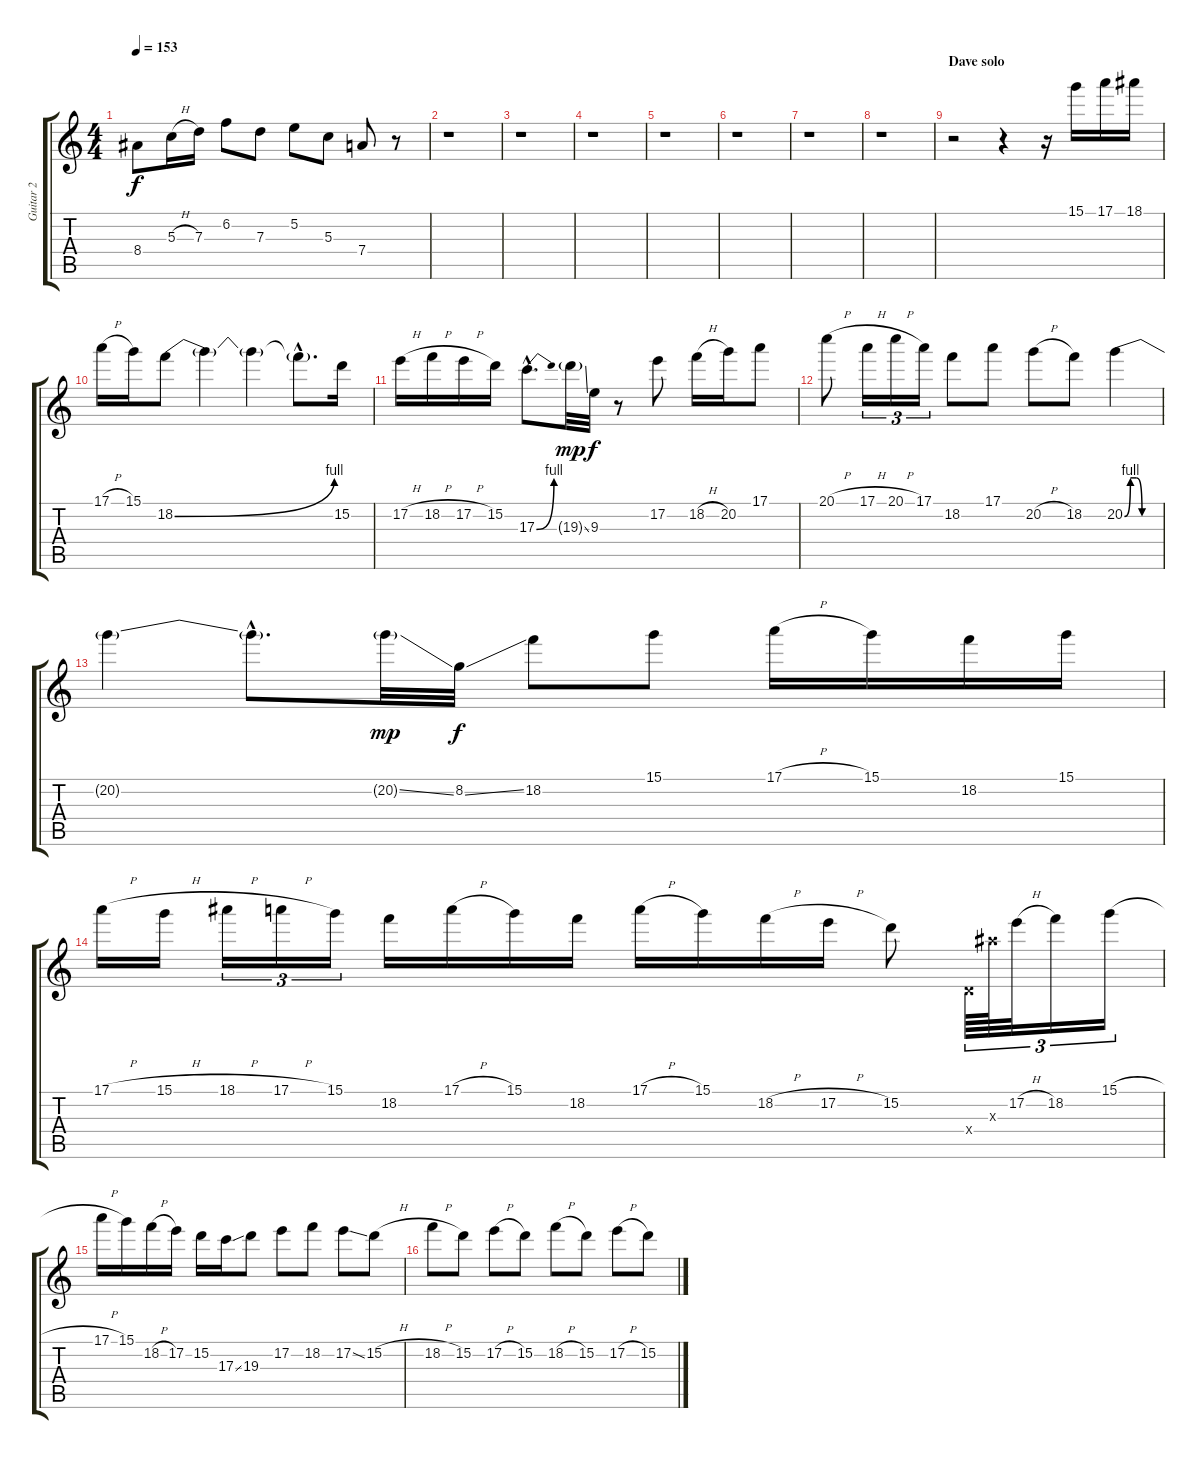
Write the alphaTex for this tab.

\track ("Guitar 2" "Guitar 2") {instrument distortionguitar}
\staff {score tabs}
\tuning (E4 B3 G3 D3 A2 E2) {hide}
\ts (4 4)
\tempo 153
\clef g2
\ks c
8.4{t}.8{dy f} 5.3{h}.16 7.3.16 6.2.8 7.3.8 5.2.8 5.3.8 7.4.8 r.8 |
r.1 |
r.1 |
r.1 |
r.1 |
r.1 |
r.1 |
r.1 |
\section ("" "Dave solo")
r.2 r.4 r.16 15.1.16 17.1.16 18.1.16 |
17.1{h}.16 15.1.16 18.2{be (bend 0 0 60 4)}.8 18.2{t}.4 18.2{t}.4 18.2{hac t}.8{d} 15.2.16 |
17.2{h}.16 18.2{h}.16 17.2{h}.16 15.2.16 17.3{be (bend 0 0 60 4) hac}.8{d} 19.3{ss g}.32{dy mp} 9.3.32{dy f} r.8 17.2.8 18.2{h}.16 20.2.16 17.1.8 |
20.1{h}.8 17.1{h}.16{tu (3 2)} 20.1{h}.16{tu (3 2)} 17.1.16{tu (3 2)} 18.2.8 17.1.8 20.2{h}.8 18.2.8 20.2{be (custom 0 0 10 4 20 4 30 0 60 0)}.4 |
20.2{t}.4 20.2{hac t}.8{d} 20.2{ss g}.32{dy mp} 8.2{ss}.32{dy f} 18.2.8 15.1.8 17.1{h}.16 15.1.16 18.2.16 15.1.16 |
17.1{h}.16 15.1{h}.16 18.1{h}.16{tu (3 2)} 17.1{h}.16{tu (3 2)} 15.1.16{tu (3 2)} 18.2.16 17.1{h}.16 15.1.16 18.2.16 17.1{h}.16 15.1.16 18.2{h}.16 17.2{h}.16 15.2.8 0.4{x}.64{tu (3 2)} 15.3{x}.64{tu (3 2)} 17.2{h}.32{tu (3 2)} 18.2.16{tu (3 2)} 15.1{h}.16{tu (3 2)} |
17.1{h}.16 15.1.16 18.2{h}.16 17.2.16 15.2.16 17.3{ss}.16 19.3.8 17.2.8 18.2.8 17.2{ss}.8 15.2{h}.8 |
18.2{h}.8 15.2.8 17.2{h}.8 15.2.8 18.2{h}.8 15.2.8 17.2{h}.8 15.2.8
